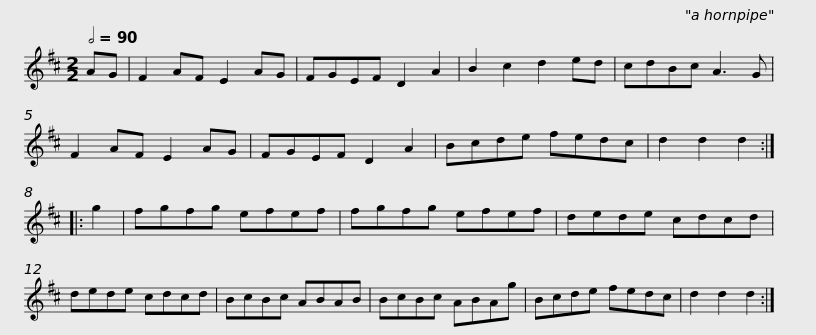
X:1
L:1/8
Q:1/2=90
M:2/2
I:linebreak $
K:D
V:1 treble
V:1
 AG | F2 AF E2 AG | FGEF D2 A2 | B2 c2 d2 ed | cdBc A3 G |$ %5
 F2 AF E2 AG | FGEF D2 A2 | Bcde fedc | d2 d2 d2 ::$ g2 | %10
 fgfg efef | fgfg efef | dede cdcd | dede cdcd |$ BcBc ABAB | %15
 BcBc ABAg | Bcde fedc | d2 d2 d2 :| %18
